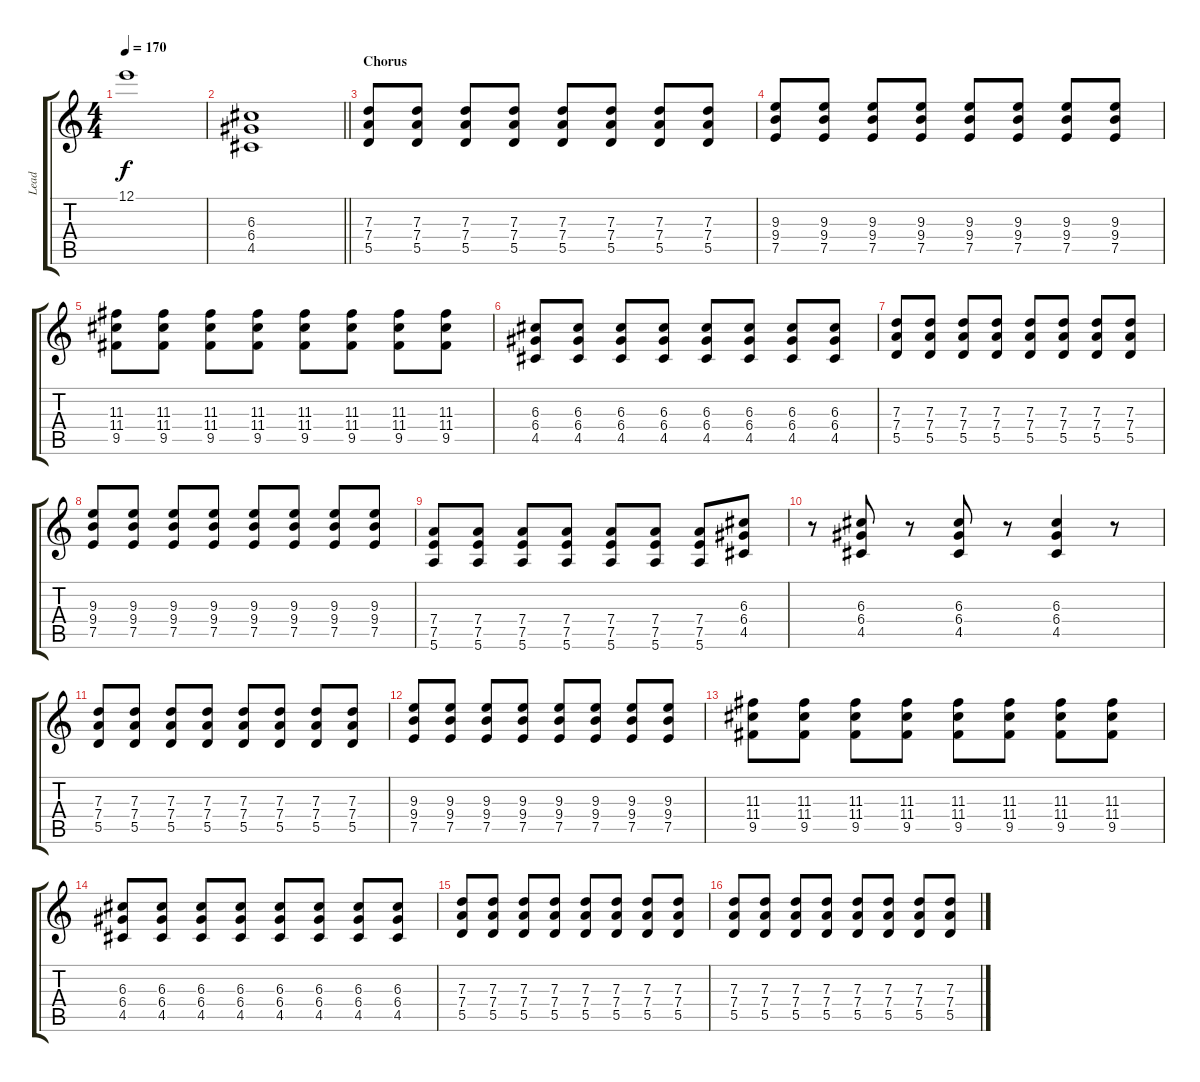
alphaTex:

\track ("Lead" "Lead") {instrument overdrivenguitar}
\staff {score tabs}
\tuning (E4 B3 G3 D3 A2 E2) {hide}
\ts (4 4)
\tempo 170
\clef g2
\ks c
12.1.1{dy f} |
\barLineRight lightlight
(6.3 6.4 4.5).1 |
\section ("" "Chorus")
(7.3 7.4 5.5).8 (7.3 7.4 5.5).8 (7.3 7.4 5.5).8 (7.3 7.4 5.5).8 (7.3 7.4 5.5).8 (7.3 7.4 5.5).8 (7.3 7.4 5.5).8 (7.3 7.4 5.5).8 |
(9.3 9.4 7.5).8 (9.3 9.4 7.5).8 (9.3 9.4 7.5).8 (9.3 9.4 7.5).8 (9.3 9.4 7.5).8 (9.3 9.4 7.5).8 (9.3 9.4 7.5).8 (9.3 9.4 7.5).8 |
(11.3 11.4 9.5).8 (11.3 11.4 9.5).8 (11.3 11.4 9.5).8 (11.3 11.4 9.5).8 (11.3 11.4 9.5).8 (11.3 11.4 9.5).8 (11.3 11.4 9.5).8 (11.3 11.4 9.5).8 |
(6.3 6.4 4.5).8 (6.3 6.4 4.5).8 (6.3 6.4 4.5).8 (6.3 6.4 4.5).8 (6.3 6.4 4.5).8 (6.3 6.4 4.5).8 (6.3 6.4 4.5).8 (6.3 6.4 4.5).8 |
(7.3 7.4 5.5).8 (7.3 7.4 5.5).8 (7.3 7.4 5.5).8 (7.3 7.4 5.5).8 (7.3 7.4 5.5).8 (7.3 7.4 5.5).8 (7.3 7.4 5.5).8 (7.3 7.4 5.5).8 |
(9.3 9.4 7.5).8 (9.3 9.4 7.5).8 (9.3 9.4 7.5).8 (9.3 9.4 7.5).8 (9.3 9.4 7.5).8 (9.3 9.4 7.5).8 (9.3 9.4 7.5).8 (9.3 9.4 7.5).8 |
(7.4 7.5 5.6).8 (7.4 7.5 5.6).8 (7.4 7.5 5.6).8 (7.4 7.5 5.6).8 (7.4 7.5 5.6).8 (7.4 7.5 5.6).8 (7.4 7.5 5.6).8 (6.3 6.4 4.5).8 |
r.8 (6.3 6.4 4.5).8 r.8 (6.3 6.4 4.5).8 r.8 (6.3 6.4 4.5).4 r.8 |
(7.3 7.4 5.5).8 (7.3 7.4 5.5).8 (7.3 7.4 5.5).8 (7.3 7.4 5.5).8 (7.3 7.4 5.5).8 (7.3 7.4 5.5).8 (7.3 7.4 5.5).8 (7.3 7.4 5.5).8 |
(9.3 9.4 7.5).8 (9.3 9.4 7.5).8 (9.3 9.4 7.5).8 (9.3 9.4 7.5).8 (9.3 9.4 7.5).8 (9.3 9.4 7.5).8 (9.3 9.4 7.5).8 (9.3 9.4 7.5).8 |
(11.3 11.4 9.5).8 (11.3 11.4 9.5).8 (11.3 11.4 9.5).8 (11.3 11.4 9.5).8 (11.3 11.4 9.5).8 (11.3 11.4 9.5).8 (11.3 11.4 9.5).8 (11.3 11.4 9.5).8 |
(6.3 6.4 4.5).8 (6.3 6.4 4.5).8 (6.3 6.4 4.5).8 (6.3 6.4 4.5).8 (6.3 6.4 4.5).8 (6.3 6.4 4.5).8 (6.3 6.4 4.5).8 (6.3 6.4 4.5).8 |
(7.3 7.4 5.5).8 (7.3 7.4 5.5).8 (7.3 7.4 5.5).8 (7.3 7.4 5.5).8 (7.3 7.4 5.5).8 (7.3 7.4 5.5).8 (7.3 7.4 5.5).8 (7.3 7.4 5.5).8 |
(7.3 7.4 5.5).8 (7.3 7.4 5.5).8 (7.3 7.4 5.5).8 (7.3 7.4 5.5).8 (7.3 7.4 5.5).8 (7.3 7.4 5.5).8 (7.3 7.4 5.5).8 (7.3 7.4 5.5).8
